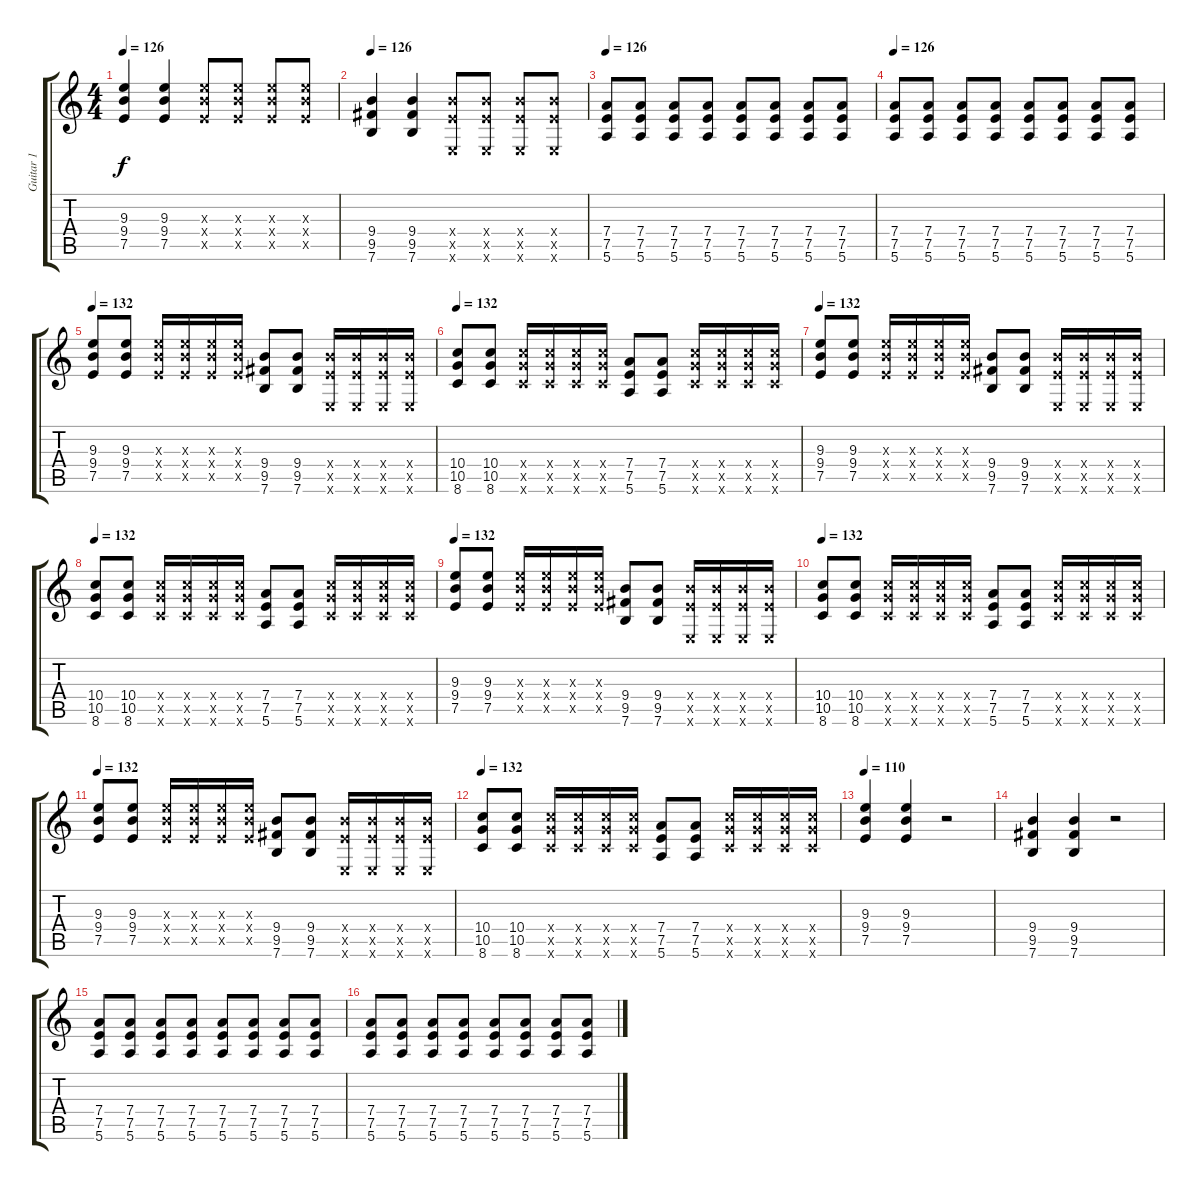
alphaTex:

\track ("Guitar 1" "Guitar 1") {instrument electricguitarclean}
\staff {score tabs}
\tuning (E4 B3 G3 D3 A2 E2) {hide}
\ts (4 4)
\tempo 126
\clef g2
\ks c
(9.3 9.4 7.5).4{dy f} (9.3 9.4 7.5).4 (9.3{x} 9.4{x} 7.5{x}).8 (9.3{x} 9.4{x} 7.5{x}).8 (9.3{x} 9.4{x} 7.5{x}).8 (9.3{x} 9.4{x} 7.5{x}).8 |
\tempo 126
(9.4 9.5 7.6).4 (9.4 9.5 7.6).4 (9.4{x} 7.5{x} 0.6{x}).8 (9.4{x} 7.5{x} 0.6{x}).8 (9.4{x} 7.5{x} 0.6{x}).8 (9.4{x} 7.5{x} 0.6{x}).8 |
\tempo 126
(7.4 7.5 5.6).8 (7.4 7.5 5.6).8 (7.4 7.5 5.6).8 (7.4 7.5 5.6).8 (7.4 7.5 5.6).8 (7.4 7.5 5.6).8 (7.4 7.5 5.6).8 (7.4 7.5 5.6).8 |
\tempo 126
(7.4 7.5 5.6).8 (7.4 7.5 5.6).8 (7.4 7.5 5.6).8 (7.4 7.5 5.6).8 (7.4 7.5 5.6).8 (7.4 7.5 5.6).8 (7.4 7.5 5.6).8 (7.4 7.5 5.6).8 |
\tempo 132
(9.3 9.4 7.5).8 (9.3 9.4 7.5).8 (9.3{x} 9.4{x} 7.5{x}).16 (9.3{x} 9.4{x} 7.5{x}).16 (9.3{x} 9.4{x} 7.5{x}).16 (9.3{x} 9.4{x} 7.5{x}).16 (9.4 9.5 7.6).8 (9.4 9.5 7.6).8 (9.4{x} 7.5{x} 0.6{x}).16 (9.4{x} 7.5{x} 0.6{x}).16 (9.4{x} 7.5{x} 0.6{x}).16 (9.4{x} 7.5{x} 0.6{x}).16 |
\tempo 132
(10.4 10.5 8.6).8 (10.4 10.5 8.6).8 (10.4{x} 10.5{x} 8.6{x}).16 (10.4{x} 10.5{x} 8.6{x}).16 (10.4{x} 10.5{x} 8.6{x}).16 (10.4{x} 10.5{x} 8.6{x}).16 (7.4 7.5 5.6).8 (7.4 7.5 5.6).8 (10.4{x} 10.5{x} 8.6{x}).16 (10.4{x} 10.5{x} 8.6{x}).16 (10.4{x} 10.5{x} 8.6{x}).16 (10.4{x} 10.5{x} 8.6{x}).16 |
\tempo 132
(9.3 9.4 7.5).8 (9.3 9.4 7.5).8 (9.3{x} 9.4{x} 7.5{x}).16 (9.3{x} 9.4{x} 7.5{x}).16 (9.3{x} 9.4{x} 7.5{x}).16 (9.3{x} 9.4{x} 7.5{x}).16 (9.4 9.5 7.6).8 (9.4 9.5 7.6).8 (9.4{x} 7.5{x} 0.6{x}).16 (9.4{x} 7.5{x} 0.6{x}).16 (9.4{x} 7.5{x} 0.6{x}).16 (9.4{x} 7.5{x} 0.6{x}).16 |
\tempo 132
(10.4 10.5 8.6).8 (10.4 10.5 8.6).8 (10.4{x} 10.5{x} 8.6{x}).16 (10.4{x} 10.5{x} 8.6{x}).16 (10.4{x} 10.5{x} 8.6{x}).16 (10.4{x} 10.5{x} 8.6{x}).16 (7.4 7.5 5.6).8 (7.4 7.5 5.6).8 (10.4{x} 10.5{x} 8.6{x}).16 (10.4{x} 10.5{x} 8.6{x}).16 (10.4{x} 10.5{x} 8.6{x}).16 (10.4{x} 10.5{x} 8.6{x}).16 |
\tempo 132
(9.3 9.4 7.5).8 (9.3 9.4 7.5).8 (9.3{x} 9.4{x} 7.5{x}).16 (9.3{x} 9.4{x} 7.5{x}).16 (9.3{x} 9.4{x} 7.5{x}).16 (9.3{x} 9.4{x} 7.5{x}).16 (9.4 9.5 7.6).8 (9.4 9.5 7.6).8 (9.4{x} 7.5{x} 0.6{x}).16 (9.4{x} 7.5{x} 0.6{x}).16 (9.4{x} 7.5{x} 0.6{x}).16 (9.4{x} 7.5{x} 0.6{x}).16 |
\tempo 132
(10.4 10.5 8.6).8 (10.4 10.5 8.6).8 (10.4{x} 10.5{x} 8.6{x}).16 (10.4{x} 10.5{x} 8.6{x}).16 (10.4{x} 10.5{x} 8.6{x}).16 (10.4{x} 10.5{x} 8.6{x}).16 (7.4 7.5 5.6).8 (7.4 7.5 5.6).8 (10.4{x} 10.5{x} 8.6{x}).16 (10.4{x} 10.5{x} 8.6{x}).16 (10.4{x} 10.5{x} 8.6{x}).16 (10.4{x} 10.5{x} 8.6{x}).16 |
\tempo 132
(9.3 9.4 7.5).8 (9.3 9.4 7.5).8 (9.3{x} 9.4{x} 7.5{x}).16 (9.3{x} 9.4{x} 7.5{x}).16 (9.3{x} 9.4{x} 7.5{x}).16 (9.3{x} 9.4{x} 7.5{x}).16 (9.4 9.5 7.6).8 (9.4 9.5 7.6).8 (9.4{x} 7.5{x} 0.6{x}).16 (9.4{x} 7.5{x} 0.6{x}).16 (9.4{x} 7.5{x} 0.6{x}).16 (9.4{x} 7.5{x} 0.6{x}).16 |
\tempo 132
(10.4 10.5 8.6).8 (10.4 10.5 8.6).8 (10.4{x} 10.5{x} 8.6{x}).16 (10.4{x} 10.5{x} 8.6{x}).16 (10.4{x} 10.5{x} 8.6{x}).16 (10.4{x} 10.5{x} 8.6{x}).16 (7.4 7.5 5.6).8 (7.4 7.5 5.6).8 (10.4{x} 10.5{x} 8.6{x}).16 (10.4{x} 10.5{x} 8.6{x}).16 (10.4{x} 10.5{x} 8.6{x}).16 (10.4{x} 10.5{x} 8.6{x}).16 |
\tempo 110
(9.3 9.4 7.5).4 (9.3 9.4 7.5).4 r.2 |
(9.4 9.5 7.6).4 (9.4 9.5 7.6).4 r.2 |
(7.4 7.5 5.6).8 (7.4 7.5 5.6).8 (7.4 7.5 5.6).8 (7.4 7.5 5.6).8 (7.4 7.5 5.6).8 (7.4 7.5 5.6).8 (7.4 7.5 5.6).8 (7.4 7.5 5.6).8 |
(7.4 7.5 5.6).8 (7.4 7.5 5.6).8 (7.4 7.5 5.6).8 (7.4 7.5 5.6).8 (7.4 7.5 5.6).8 (7.4 7.5 5.6).8 (7.4 7.5 5.6).8 (7.4 7.5 5.6).8
